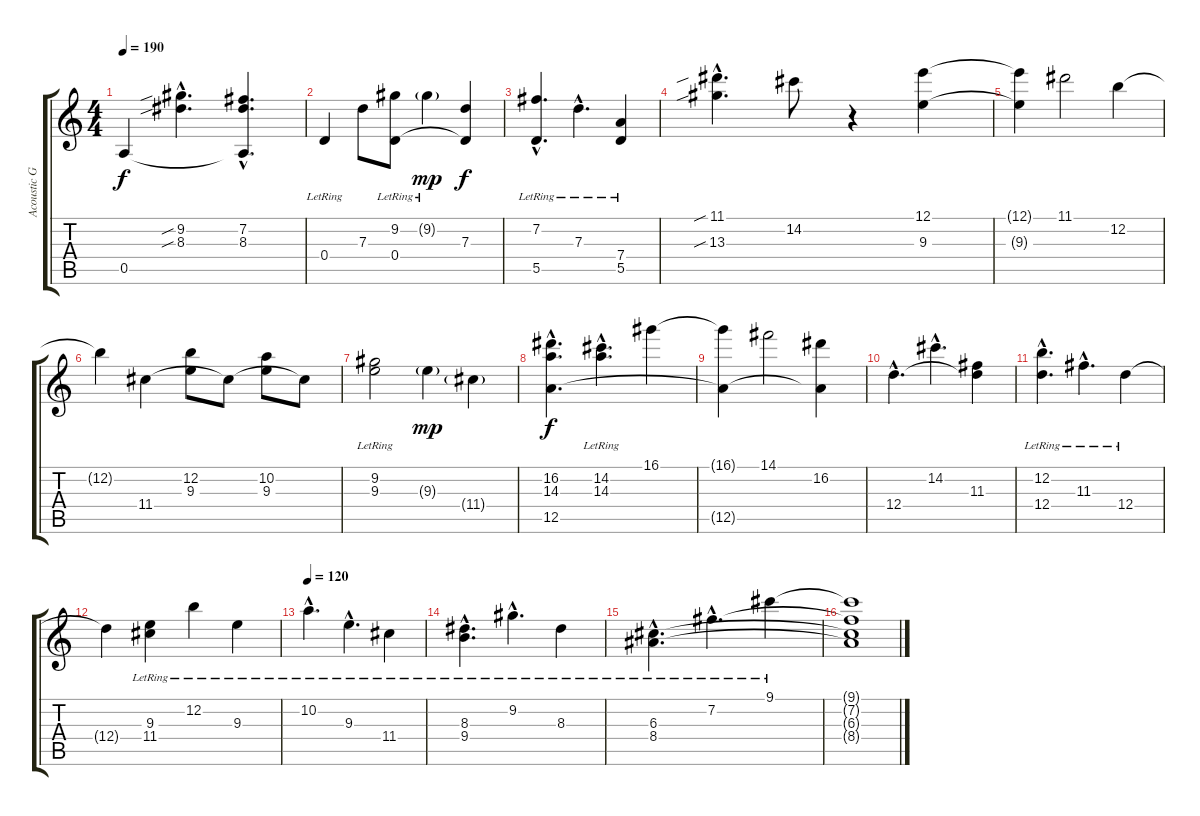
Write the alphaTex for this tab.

\track ("Acoustic Guitar" "Acoustic G") {instrument electricguitarjazz}
\staff {score tabs}
\tuning (E4 B3 G3 D3 A2 E2) {hide}
\ts (4 4)
\tempo 190
\clef g2
\ks c
0.5{t}.4{dy f} (9.2{sib hac} 8.3{sib hac}).4{d} (7.2{hac} 8.3{hac} 0.5{hac t}).4{d} |
0.4{lr}.4 7.3.8 (9.2{lr} 0.4).8 9.2{g lr}.4{dy mp} (7.3 0.4{t}).4{dy f} |
(7.2{hac lr} 5.5{hac lr}).4{d} 7.3{hac lr}.4{d} (7.4{lr} 5.5{lr}).4 |
(11.1{sib hac} 13.3{sib hac}).4{d} 14.2.8 r.4 (12.1 9.3).4 |
(12.1{t} 9.3{t}).4 11.1.2 12.2.4 |
12.2{t}.4 11.4.4 (12.2 9.3).8 11.4{t}.8 (10.2 9.3).8 11.4{t}.8 |
(9.2{lr} 9.3).2 9.3{g}.4{dy mp} 11.4{g}.4 |
(16.2{hac} 14.3{hac} 12.5{hac}).4{d dy f} (14.2{hac lr} 14.3{hac lr}).4{d} 16.1.4 |
(16.1{t} 12.5{t}).4 14.1.2 (16.2 12.5{t}).4 |
12.4{hac}.4{d} 14.2{hac}.4{d} (11.3 12.4{t}).4 |
(12.2{hac lr} 12.4{hac lr}).4{d} 11.3{hac lr}.4{d} 12.4{lr}.4 |
12.4{t}.4 (9.3{lr} 11.4{lr}).4 12.2{lr}.4 9.3{lr}.4 |
\tempo 120
10.2{hac lr}.4{d} 9.3{hac lr}.4{d} 11.4{lr}.4 |
(8.3{hac lr} 9.4{hac lr}).4{d} 9.2{hac lr}.4{d} 8.3{lr}.4 |
(6.3{hac lr} 8.4{hac lr}).4{d} 7.2{hac lr}.4{d} 9.1{lr}.4 |
(9.1{t} 7.2{t} 6.3{t} 8.4{t}).1
